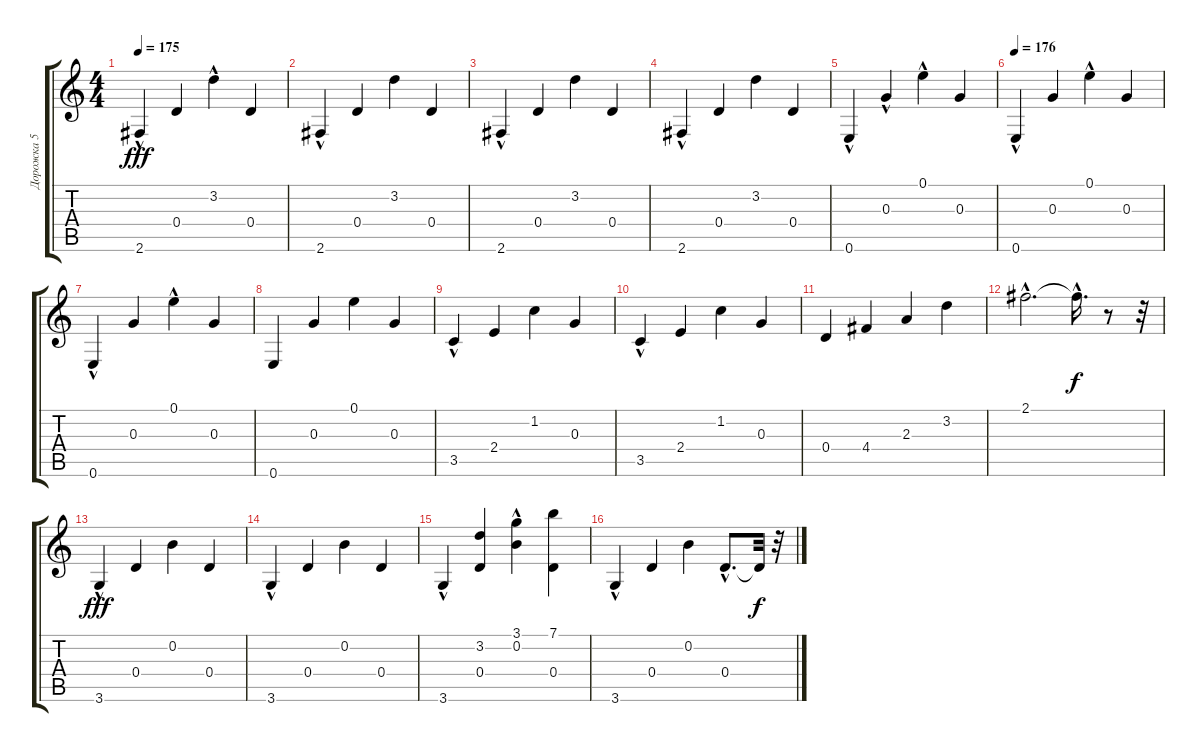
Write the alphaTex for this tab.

\track ("Дорожка 5" "Дорожка 5") {instrument acousticguitarsteel}
\staff {score tabs}
\tuning (E4 B3 G3 D3 A2 E2) {hide}
\ts (4 4)
\tempo 175
\clef g2
\ks c
2.6{hac}.4{dy fff} 0.4.4 3.2{hac}.4 0.4.4 |
2.6{hac}.4 0.4.4 3.2.4 0.4.4 |
2.6{hac}.4 0.4.4 3.2.4 0.4.4 |
2.6{hac}.4 0.4.4 3.2.4 0.4.4 |
0.6{hac}.4 0.3{hac}.4 0.1{hac}.4 0.3.4 |
\tempo 176
0.6{hac}.4 0.3.4 0.1{hac}.4 0.3.4 |
0.6{hac}.4 0.3.4 0.1{hac}.4 0.3.4 |
0.6.4 0.3.4 0.1.4 0.3.4 |
3.5{hac}.4 2.4.4 1.2.4 0.3.4 |
3.5{hac}.4 2.4.4 1.2.4 0.3.4 |
0.4.4 4.4.4 2.3.4 3.2.4 |
2.1{hac}.2{d} 2.1{hac t}.16{d dy f} r.8 r.32 |
3.6{hac}.4{dy fff} 0.4.4 0.2.4 0.4.4 |
3.6{hac}.4 0.4.4 0.2.4 0.4.4 |
3.6{hac}.4 (3.2 0.4).4 (3.1 0.2{hac}).4 (7.1 0.4).4 |
3.6{hac}.4 0.4.4 0.2.4 0.4{hac}.8{d} 0.4{t}.32{dy f} r.32
